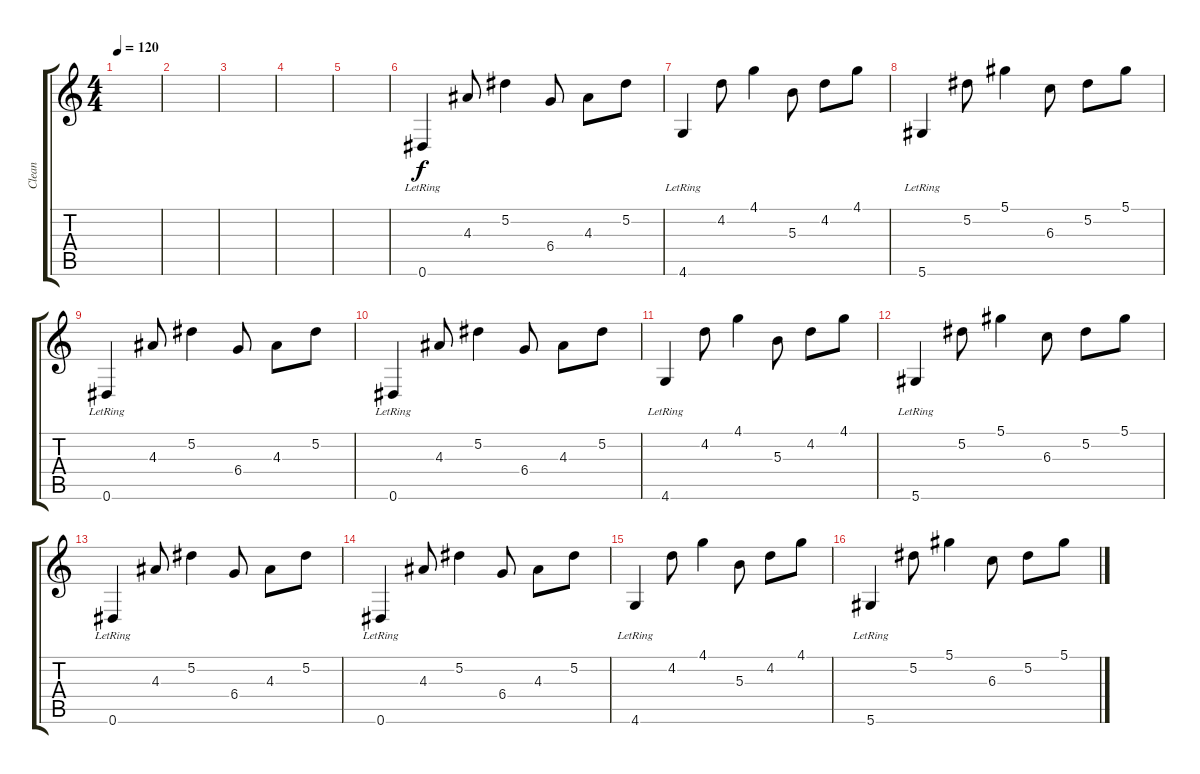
\track ("Clean" "Clean") {instrument electricguitarclean}
\staff {score tabs}
\tuning (Eb4 Bb3 Gb3 Db3 Ab2 Eb2) {hide}
\ts (4 4)
\tempo 120
\clef g2
\ks c
|
|
|
|
|
0.6{lr}.4 4.3.8 5.2.4 6.4.8 4.3.8 5.2.8 |
4.6{lr}.4 4.2.8 4.1.4 5.3.8 4.2.8 4.1.8 |
5.6{lr}.4 5.2.8 5.1.4 6.3.8 5.2.8 5.1.8 |
0.6{lr}.4 4.3.8 5.2.4 6.4.8 4.3.8 5.2.8 |
0.6{lr}.4 4.3.8 5.2.4 6.4.8 4.3.8 5.2.8 |
4.6{lr}.4 4.2.8 4.1.4 5.3.8 4.2.8 4.1.8 |
5.6{lr}.4 5.2.8 5.1.4 6.3.8 5.2.8 5.1.8 |
0.6{lr}.4 4.3.8 5.2.4 6.4.8 4.3.8 5.2.8 |
0.6{lr}.4 4.3.8 5.2.4 6.4.8 4.3.8 5.2.8 |
4.6{lr}.4 4.2.8 4.1.4 5.3.8 4.2.8 4.1.8 |
5.6{lr}.4 5.2.8 5.1.4 6.3.8 5.2.8 5.1.8
